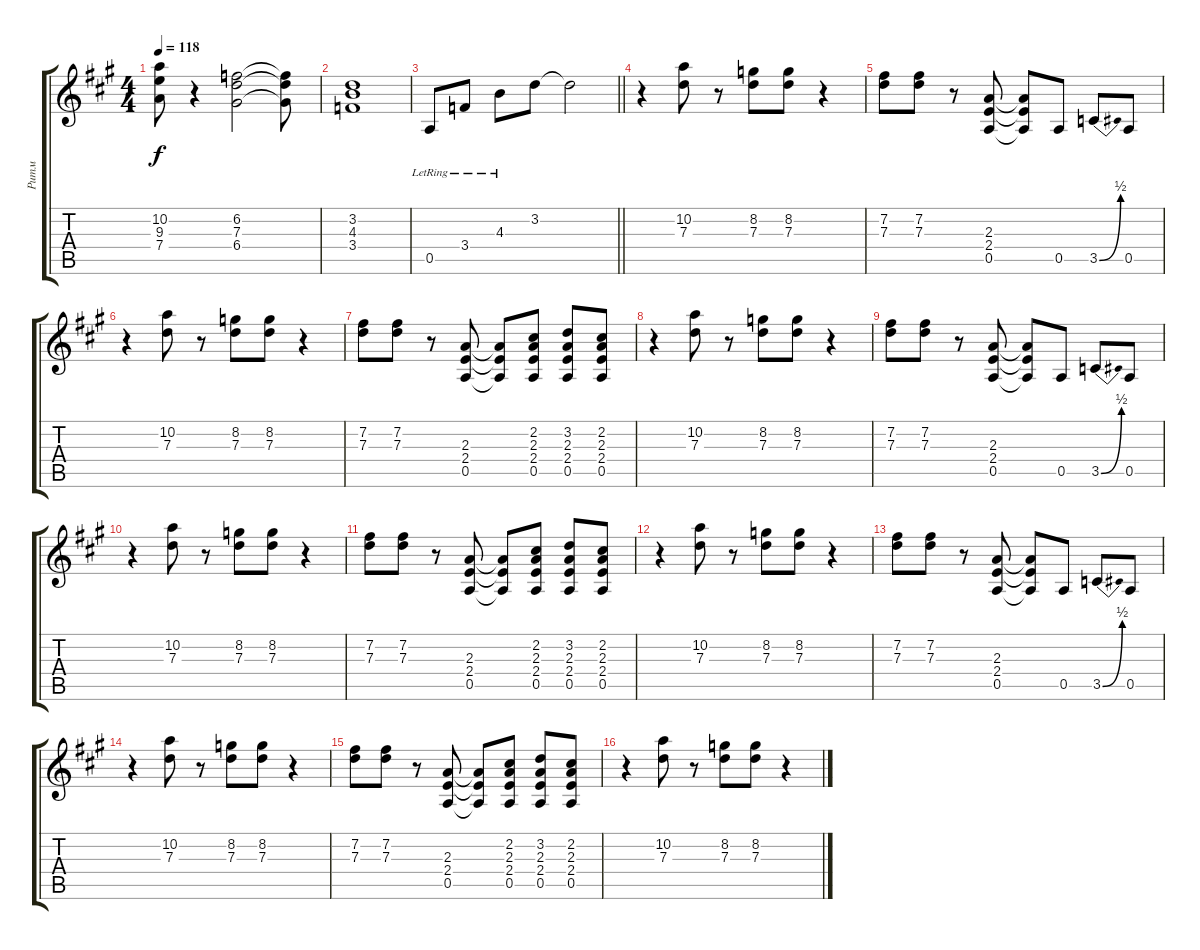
\track ("Ритм" "Ритм") {instrument distortionguitar}
\staff {score tabs}
\tuning (E4 B3 G3 D3 A2 E2) {hide}
\ts (4 4)
\tempo 118
\clef g2
\ks a
(10.2 9.3 7.4).8{dy f} r.4 (6.2 7.3 6.4).2 (6.2{t} 7.3{t} 6.4{t}).8 |
(3.2 4.3 3.4).1 |
\barLineRight lightlight
0.5{lr}.8 3.4{lr}.8 4.3{lr}.8 3.2.8 3.2{t}.2 |
r.4 (10.2 7.3).8 r.8 (8.2 7.3).8 (8.2 7.3).8 r.4 |
(7.2 7.3).8 (7.2 7.3).8 r.8 (2.3 2.4 0.5).8 (2.3{t} 2.4{t} 0.5{t}).8 0.5.8 3.5{be (bend 0 0 60 2)}.8 0.5.8 |
r.4 (10.2 7.3).8 r.8 (8.2 7.3).8 (8.2 7.3).8 r.4 |
(7.2 7.3).8 (7.2 7.3).8 r.8 (2.3 2.4 0.5).8 (2.3{t} 2.4{t} 0.5{t}).8 (2.2 2.3 2.4 0.5).8 (3.2 2.3 2.4 0.5).8 (2.2 2.3 2.4 0.5).8 |
r.4 (10.2 7.3).8 r.8 (8.2 7.3).8 (8.2 7.3).8 r.4 |
(7.2 7.3).8 (7.2 7.3).8 r.8 (2.3 2.4 0.5).8 (2.3{t} 2.4{t} 0.5{t}).8 0.5.8 3.5{be (bend 0 0 60 2)}.8 0.5.8 |
r.4 (10.2 7.3).8 r.8 (8.2 7.3).8 (8.2 7.3).8 r.4 |
(7.2 7.3).8 (7.2 7.3).8 r.8 (2.3 2.4 0.5).8 (2.3{t} 2.4{t} 0.5{t}).8 (2.2 2.3 2.4 0.5).8 (3.2 2.3 2.4 0.5).8 (2.2 2.3 2.4 0.5).8 |
r.4 (10.2 7.3).8 r.8 (8.2 7.3).8 (8.2 7.3).8 r.4 |
(7.2 7.3).8 (7.2 7.3).8 r.8 (2.3 2.4 0.5).8 (2.3{t} 2.4{t} 0.5{t}).8 0.5.8 3.5{be (bend 0 0 60 2)}.8 0.5.8 |
r.4 (10.2 7.3).8 r.8 (8.2 7.3).8 (8.2 7.3).8 r.4 |
(7.2 7.3).8 (7.2 7.3).8 r.8 (2.3 2.4 0.5).8 (2.3{t} 2.4{t} 0.5{t}).8 (2.2 2.3 2.4 0.5).8 (3.2 2.3 2.4 0.5).8 (2.2 2.3 2.4 0.5).8 |
r.4 (10.2 7.3).8 r.8 (8.2 7.3).8 (8.2 7.3).8 r.4
